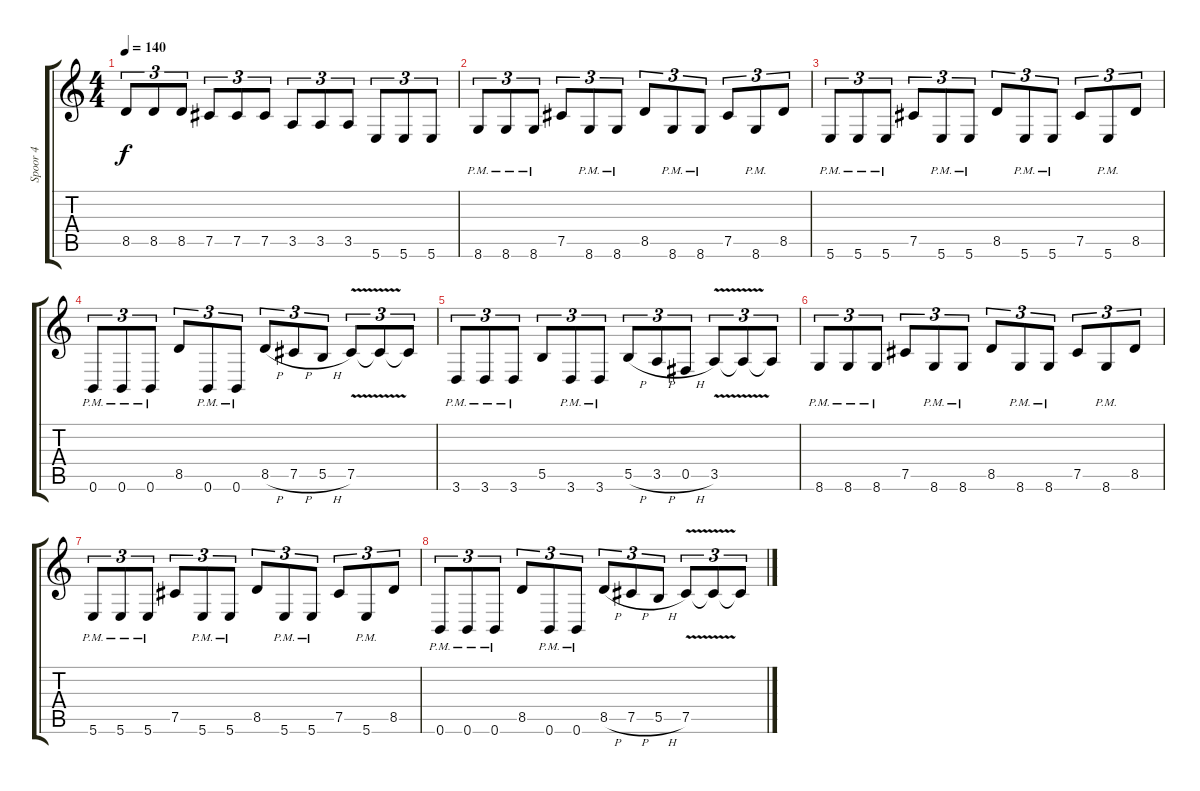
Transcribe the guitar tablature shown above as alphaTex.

\track ("Spoor 4" "Spoor 4") {instrument distortionguitar}
\staff {score tabs}
\tuning (Db4 Ab3 E3 B2 Gb2 B1) {hide}
\ts (4 4)
\tempo 140
\clef g2
\ks c
8.5.8{tu (3 2) dy f} 8.5.8{tu (3 2)} 8.5.8{tu (3 2)} 7.5.8{tu (3 2)} 7.5.8{tu (3 2)} 7.5.8{tu (3 2)} 3.5.8{tu (3 2)} 3.5.8{tu (3 2)} 3.5.8{tu (3 2)} 5.6.8{tu (3 2)} 5.6.8{tu (3 2)} 5.6.8{tu (3 2)} |
8.6{pm}.8{tu (3 2)} 8.6{pm}.8{tu (3 2)} 8.6{pm}.8{tu (3 2)} 7.5.8{tu (3 2)} 8.6{pm}.8{tu (3 2)} 8.6{pm}.8{tu (3 2)} 8.5.8{tu (3 2)} 8.6{pm}.8{tu (3 2)} 8.6{pm}.8{tu (3 2)} 7.5.8{tu (3 2)} 8.6{pm}.8{tu (3 2)} 8.5.8{tu (3 2)} |
5.6{pm}.8{tu (3 2)} 5.6{pm}.8{tu (3 2)} 5.6{pm}.8{tu (3 2)} 7.5.8{tu (3 2)} 5.6{pm}.8{tu (3 2)} 5.6{pm}.8{tu (3 2)} 8.5.8{tu (3 2)} 5.6{pm}.8{tu (3 2)} 5.6{pm}.8{tu (3 2)} 7.5.8{tu (3 2)} 5.6{pm}.8{tu (3 2)} 8.5.8{tu (3 2)} |
0.6{pm}.8{tu (3 2)} 0.6{pm}.8{tu (3 2)} 0.6{pm}.8{tu (3 2)} 8.5.8{tu (3 2)} 0.6{pm}.8{tu (3 2)} 0.6{pm}.8{tu (3 2)} 8.5{h}.8{tu (3 2)} 7.5{h}.8{tu (3 2)} 5.5{h}.8{tu (3 2)} 7.5{v}.8{tu (3 2)} 7.5{t}.8{tu (3 2)} 7.5{t}.8{tu (3 2)} |
3.6{pm}.8{tu (3 2)} 3.6{pm}.8{tu (3 2)} 3.6{pm}.8{tu (3 2)} 5.5.8{tu (3 2)} 3.6{pm}.8{tu (3 2)} 3.6{pm}.8{tu (3 2)} 5.5{h}.8{tu (3 2)} 3.5{h}.8{tu (3 2)} 0.5{h}.8{tu (3 2)} 3.5{v}.8{tu (3 2)} 3.5{t}.8{tu (3 2)} 3.5{t}.8{tu (3 2)} |
8.6{pm}.8{tu (3 2)} 8.6{pm}.8{tu (3 2)} 8.6{pm}.8{tu (3 2)} 7.5.8{tu (3 2)} 8.6{pm}.8{tu (3 2)} 8.6{pm}.8{tu (3 2)} 8.5.8{tu (3 2)} 8.6{pm}.8{tu (3 2)} 8.6{pm}.8{tu (3 2)} 7.5.8{tu (3 2)} 8.6{pm}.8{tu (3 2)} 8.5.8{tu (3 2)} |
5.6{pm}.8{tu (3 2)} 5.6{pm}.8{tu (3 2)} 5.6{pm}.8{tu (3 2)} 7.5.8{tu (3 2)} 5.6{pm}.8{tu (3 2)} 5.6{pm}.8{tu (3 2)} 8.5.8{tu (3 2)} 5.6{pm}.8{tu (3 2)} 5.6{pm}.8{tu (3 2)} 7.5.8{tu (3 2)} 5.6{pm}.8{tu (3 2)} 8.5.8{tu (3 2)} |
0.6{pm}.8{tu (3 2)} 0.6{pm}.8{tu (3 2)} 0.6{pm}.8{tu (3 2)} 8.5.8{tu (3 2)} 0.6{pm}.8{tu (3 2)} 0.6{pm}.8{tu (3 2)} 8.5{h}.8{tu (3 2)} 7.5{h}.8{tu (3 2)} 5.5{h}.8{tu (3 2)} 7.5{v}.8{tu (3 2)} 7.5{t}.8{tu (3 2)} 7.5{t}.8{tu (3 2)}
